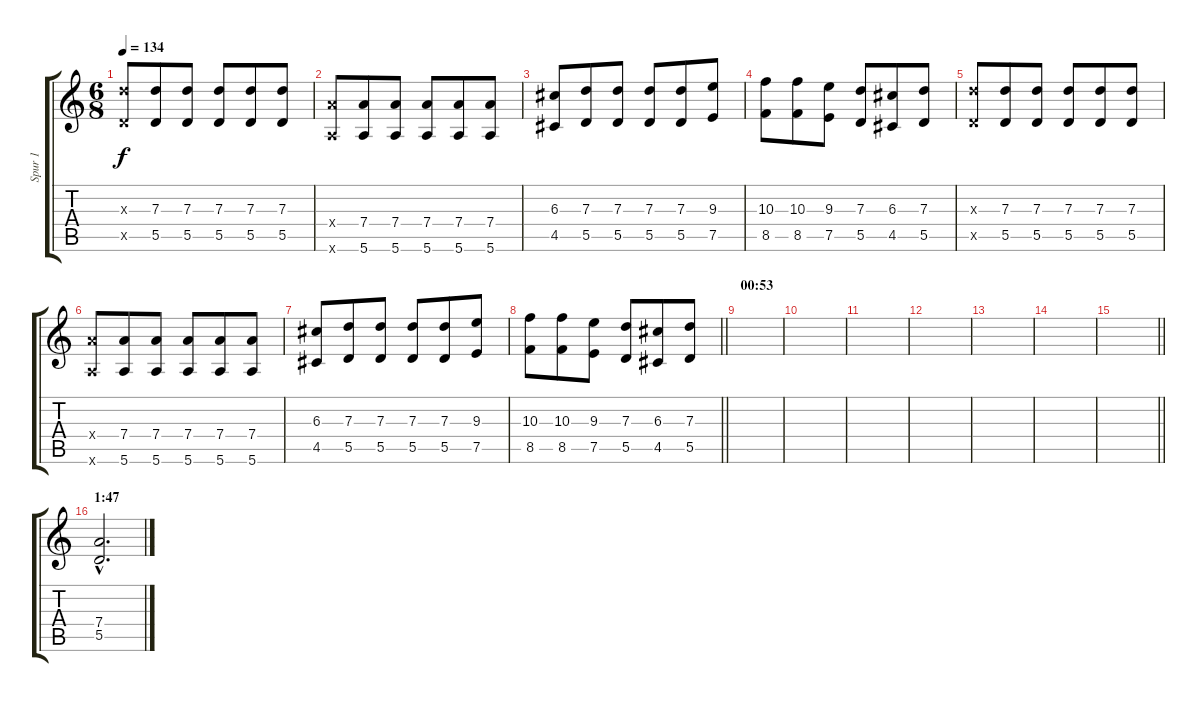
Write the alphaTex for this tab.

\track ("Spur 1" "Spur 1") {instrument overdrivenguitar}
\staff {score tabs}
\tuning (E4 B3 G3 D3 A2 E2) {hide}
\ts (6 8)
\tempo 134
\clef g2
\ks c
(7.3{x} 5.5{x}).8{dy f} (7.3 5.5).8 (7.3 5.5).8 (7.3 5.5).8 (7.3 5.5).8 (7.3 5.5).8 |
(7.4{x} 5.6{x}).8 (7.4 5.6).8 (7.4 5.6).8 (7.4 5.6).8 (7.4 5.6).8 (7.4 5.6).8 |
(6.3 4.5).8 (7.3 5.5).8 (7.3 5.5).8 (7.3 5.5).8 (7.3 5.5).8 (9.3 7.5).8 |
(10.3 8.5).8 (10.3 8.5).8 (9.3 7.5).8 (7.3 5.5).8 (6.3 4.5).8 (7.3 5.5).8 |
(7.3{x} 5.5{x}).8 (7.3 5.5).8 (7.3 5.5).8 (7.3 5.5).8 (7.3 5.5).8 (7.3 5.5).8 |
(7.4{x} 5.6{x}).8 (7.4 5.6).8 (7.4 5.6).8 (7.4 5.6).8 (7.4 5.6).8 (7.4 5.6).8 |
(6.3 4.5).8 (7.3 5.5).8 (7.3 5.5).8 (7.3 5.5).8 (7.3 5.5).8 (9.3 7.5).8 |
\barLineRight lightlight
(10.3 8.5).8 (10.3 8.5).8 (9.3 7.5).8 (7.3 5.5).8 (6.3 4.5).8 (7.3 5.5).8 |
\section ("" "00:53")
|
|
|
|
|
|
\barLineRight lightlight
|
\section ("" "1:47")
(7.4{hac} 5.5{hac}).2{d}
